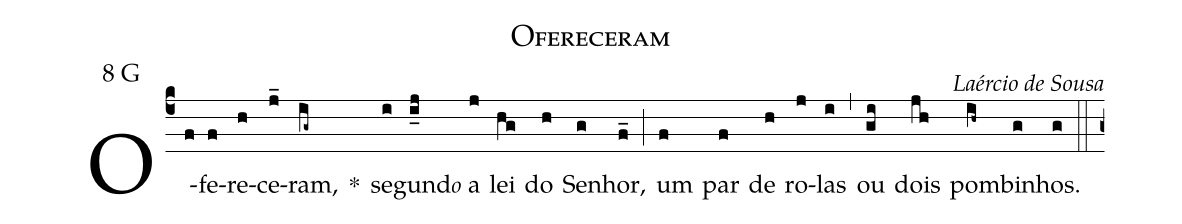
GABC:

name: Ofereceram;
mode: 8;
mode-differentia: G;
commentary: Laércio de Sousa;
%%
(c4)

O(f)fe(f)re(h)ce(j_)ram,(ig~) *() se(i)gun(i_j)d<e>o</e> a(j) lei(hg) do(h) Se(g)nhor,(f_) (;) um(f) par(f) de(h) ro(j)las(i) (,) ou(gi) dois(jh) pom(ih~)bi(g)nhos.(g)

(::g+)
